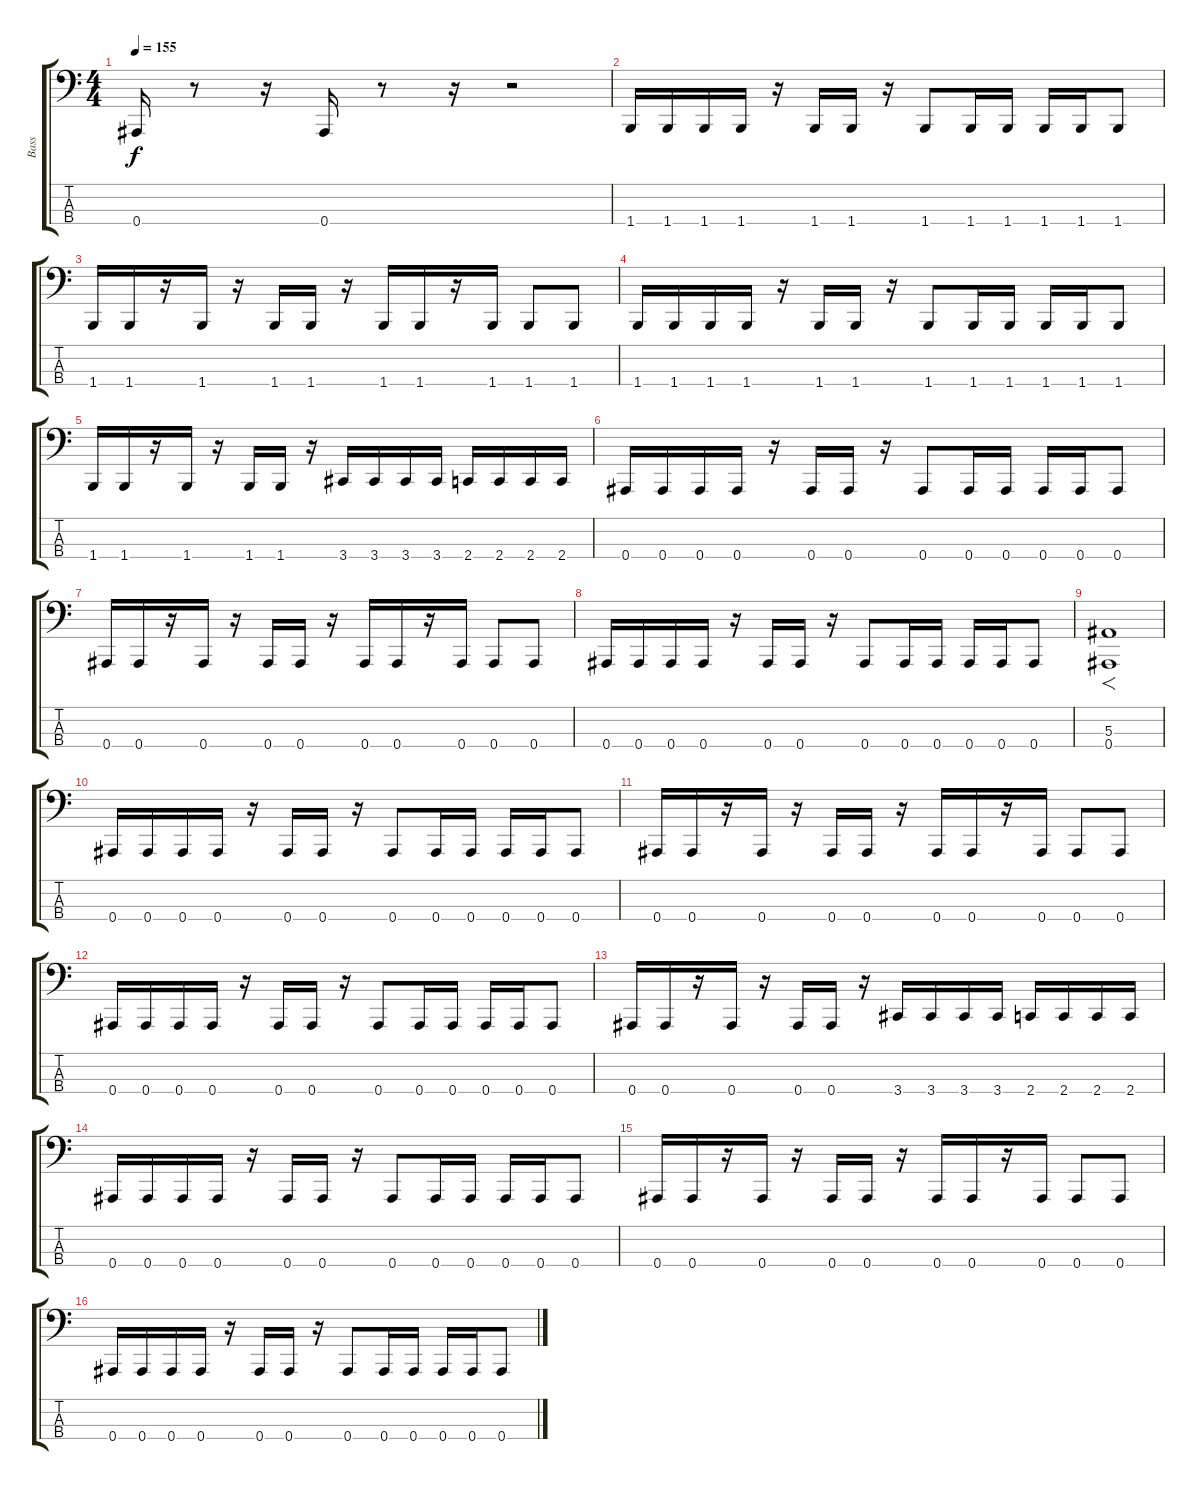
\track ("Bass" "Bass") {instrument electricbasspick}
\staff {score tabs}
\tuning (Eb2 Bb1 F1 Bb0) {hide}
\ts (4 4)
\tempo 155
\clef f4
\ks c
0.4.16{dy f} r.8 r.16 0.4.16 r.8 r.16 r.2 |
1.4.16 1.4.16 1.4.16 1.4.16 r.16 1.4.16 1.4.16 r.16 1.4.8 1.4.16 1.4.16 1.4.16 1.4.16 1.4.8 |
1.4.16 1.4.16 r.16 1.4.16 r.16 1.4.16 1.4.16 r.16 1.4.16 1.4.16 r.16 1.4.16 1.4.8 1.4.8 |
1.4.16 1.4.16 1.4.16 1.4.16 r.16 1.4.16 1.4.16 r.16 1.4.8 1.4.16 1.4.16 1.4.16 1.4.16 1.4.8 |
1.4.16 1.4.16 r.16 1.4.16 r.16 1.4.16 1.4.16 r.16 3.4.16 3.4.16 3.4.16 3.4.16 2.4.16 2.4.16 2.4.16 2.4.16 |
0.4.16 0.4.16 0.4.16 0.4.16 r.16 0.4.16 0.4.16 r.16 0.4.8 0.4.16 0.4.16 0.4.16 0.4.16 0.4.8 |
0.4.16 0.4.16 r.16 0.4.16 r.16 0.4.16 0.4.16 r.16 0.4.16 0.4.16 r.16 0.4.16 0.4.8 0.4.8 |
0.4.16 0.4.16 0.4.16 0.4.16 r.16 0.4.16 0.4.16 r.16 0.4.8 0.4.16 0.4.16 0.4.16 0.4.16 0.4.8 |
(5.3 0.4).1{f} |
0.4.16 0.4.16 0.4.16 0.4.16 r.16 0.4.16 0.4.16 r.16 0.4.8 0.4.16 0.4.16 0.4.16 0.4.16 0.4.8 |
0.4.16 0.4.16 r.16 0.4.16 r.16 0.4.16 0.4.16 r.16 0.4.16 0.4.16 r.16 0.4.16 0.4.8 0.4.8 |
0.4.16 0.4.16 0.4.16 0.4.16 r.16 0.4.16 0.4.16 r.16 0.4.8 0.4.16 0.4.16 0.4.16 0.4.16 0.4.8 |
0.4.16 0.4.16 r.16 0.4.16 r.16 0.4.16 0.4.16 r.16 3.4.16 3.4.16 3.4.16 3.4.16 2.4.16 2.4.16 2.4.16 2.4.16 |
0.4.16 0.4.16 0.4.16 0.4.16 r.16 0.4.16 0.4.16 r.16 0.4.8 0.4.16 0.4.16 0.4.16 0.4.16 0.4.8 |
0.4.16 0.4.16 r.16 0.4.16 r.16 0.4.16 0.4.16 r.16 0.4.16 0.4.16 r.16 0.4.16 0.4.8 0.4.8 |
0.4.16 0.4.16 0.4.16 0.4.16 r.16 0.4.16 0.4.16 r.16 0.4.8 0.4.16 0.4.16 0.4.16 0.4.16 0.4.8
